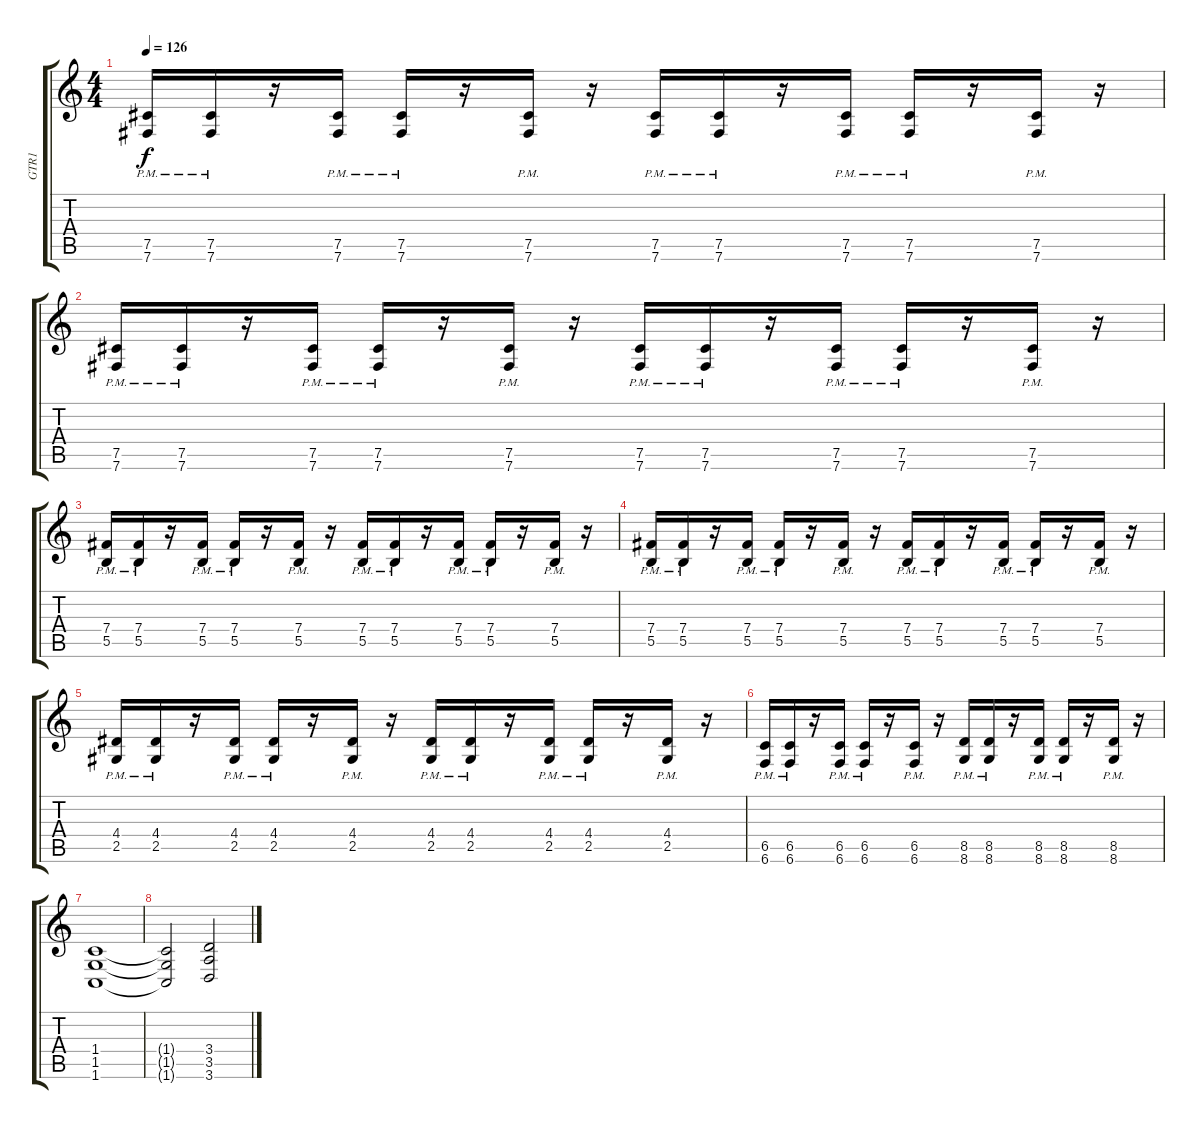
\track ("GTR1" "GTR1") {instrument distortionguitar}
\staff {score tabs}
\tuning (Db4 Ab3 E3 B2 Gb2 B1) {hide}
\ts (4 4)
\tempo 126
\clef g2
\ks c
(7.5{pm} 7.6{pm}).16{dy f} (7.5{pm} 7.6{pm}).16 r.16 (7.5{pm} 7.6{pm}).16 (7.5{pm} 7.6{pm}).16 r.16 (7.5{pm} 7.6{pm}).16 r.16 (7.5{pm} 7.6{pm}).16 (7.5{pm} 7.6{pm}).16 r.16 (7.5{pm} 7.6{pm}).16 (7.5{pm} 7.6{pm}).16 r.16 (7.5{pm} 7.6{pm}).16 r.16 |
(7.5{pm} 7.6{pm}).16 (7.5{pm} 7.6{pm}).16 r.16 (7.5{pm} 7.6{pm}).16 (7.5{pm} 7.6{pm}).16 r.16 (7.5{pm} 7.6{pm}).16 r.16 (7.5{pm} 7.6{pm}).16 (7.5{pm} 7.6{pm}).16 r.16 (7.5{pm} 7.6{pm}).16 (7.5{pm} 7.6{pm}).16 r.16 (7.5{pm} 7.6{pm}).16 r.16 |
(7.4{pm} 5.5{pm}).16 (7.4{pm} 5.5{pm}).16 r.16 (7.4{pm} 5.5{pm}).16 (7.4{pm} 5.5{pm}).16 r.16 (7.4{pm} 5.5{pm}).16 r.16 (7.4{pm} 5.5{pm}).16 (7.4{pm} 5.5{pm}).16 r.16 (7.4{pm} 5.5{pm}).16 (7.4{pm} 5.5{pm}).16 r.16 (7.4{pm} 5.5{pm}).16 r.16 |
(7.4{pm} 5.5{pm}).16 (7.4{pm} 5.5{pm}).16 r.16 (7.4{pm} 5.5{pm}).16 (7.4{pm} 5.5{pm}).16 r.16 (7.4{pm} 5.5{pm}).16 r.16 (7.4{pm} 5.5{pm}).16 (7.4{pm} 5.5{pm}).16 r.16 (7.4{pm} 5.5{pm}).16 (7.4{pm} 5.5{pm}).16 r.16 (7.4{pm} 5.5{pm}).16 r.16 |
(4.4{pm} 2.5{pm}).16 (4.4{pm} 2.5{pm}).16 r.16 (4.4{pm} 2.5{pm}).16 (4.4{pm} 2.5{pm}).16 r.16 (4.4{pm} 2.5{pm}).16 r.16 (4.4{pm} 2.5{pm}).16 (4.4{pm} 2.5{pm}).16 r.16 (4.4{pm} 2.5{pm}).16 (4.4{pm} 2.5{pm}).16 r.16 (4.4{pm} 2.5{pm}).16 r.16 |
(6.5{pm} 6.6{pm}).16 (6.5{pm} 6.6{pm}).16 r.16 (6.5{pm} 6.6{pm}).16 (6.5{pm} 6.6{pm}).16 r.16 (6.5{pm} 6.6{pm}).16 r.16 (8.5{pm} 8.6{pm}).16 (8.5{pm} 8.6{pm}).16 r.16 (8.5{pm} 8.6{pm}).16 (8.5{pm} 8.6{pm}).16 r.16 (8.5{pm} 8.6{pm}).16 r.16 |
(1.4 1.5 1.6).1 |
(1.4{t} 1.5{t} 1.6{t}).2 (3.4 3.5 3.6).2
